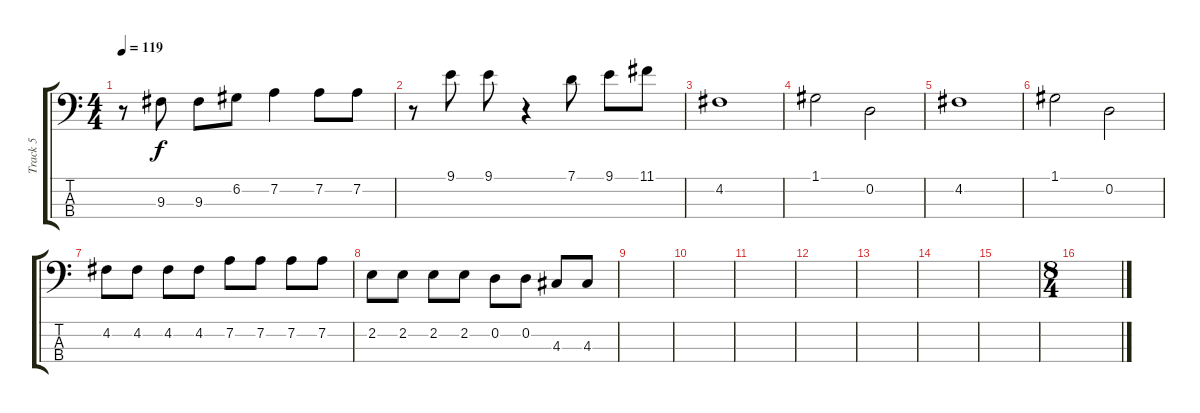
\track ("Track 5" "Track 5") {instrument electricbasspick}
\staff {score tabs}
\tuning (G2 D2 A1 E1) {hide}
\ts (4 4)
\tempo 119
\clef f4
\ks c
r.8{dy f} 9.3.8 9.3.8 6.2.8 7.2.4 7.2.8 7.2.8 |
r.8 9.1.8 9.1.8 r.4 7.1.8 9.1.8 11.1.8 |
4.2.1 |
1.1.2 0.2.2 |
4.2.1 |
1.1.2 0.2.2 |
4.2.8 4.2.8 4.2.8 4.2.8 7.2.8 7.2.8 7.2.8 7.2.8 |
2.2.8 2.2.8 2.2.8 2.2.8 0.2.8 0.2.8 4.3.8 4.3.8 |
|
|
|
|
|
|
|
\ts (8 4)
